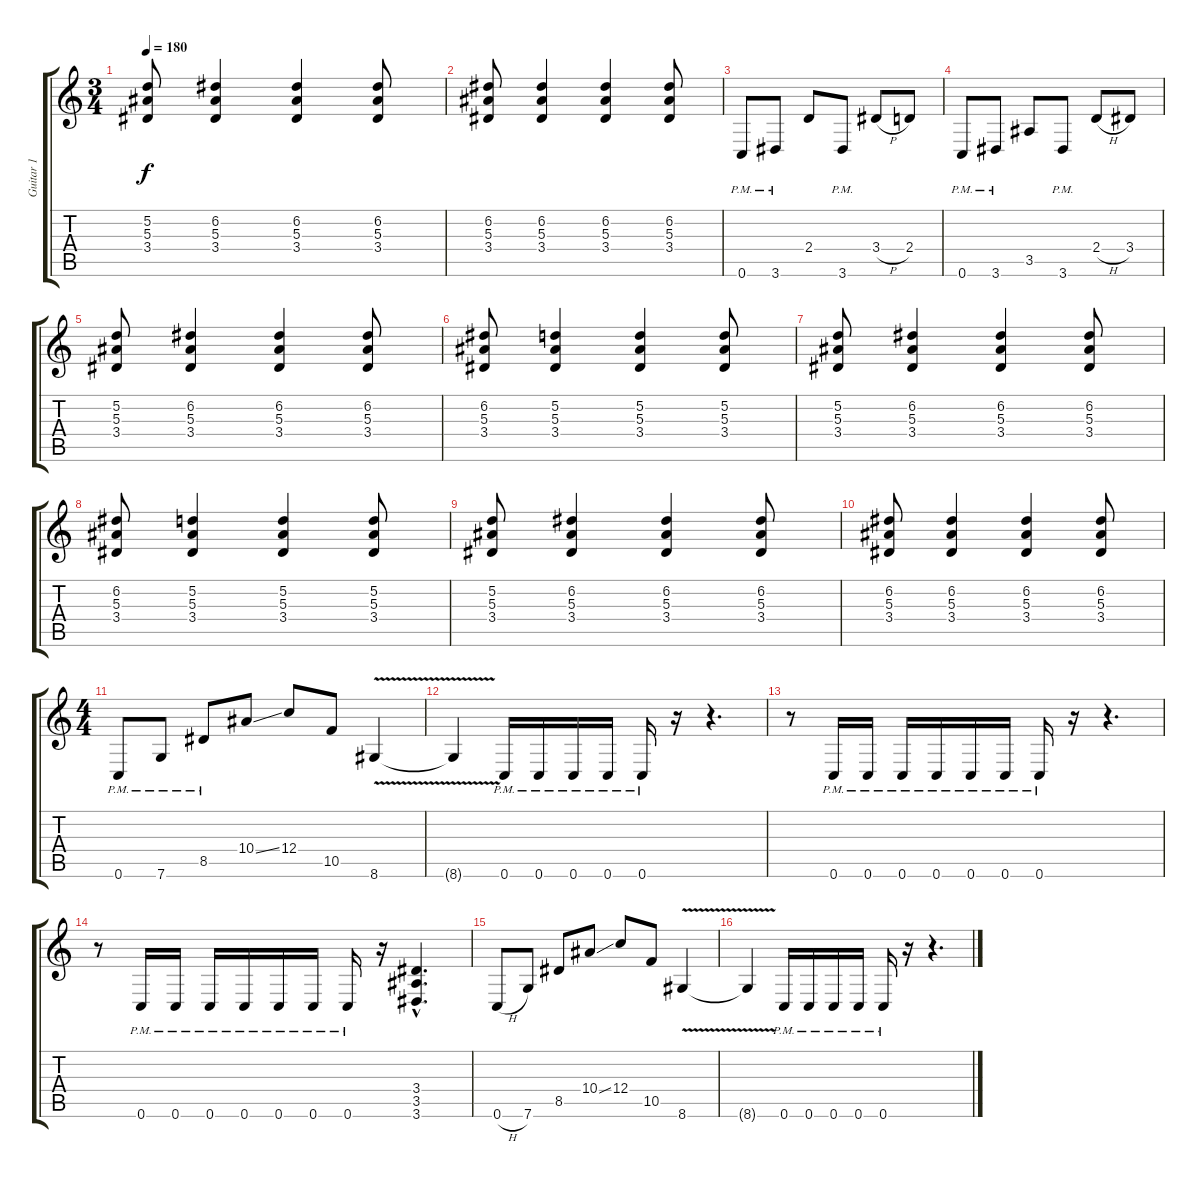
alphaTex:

\track ("Guitar 1" "Guitar 1") {instrument distortionguitar}
\staff {score tabs}
\tuning (D4 A3 F3 C3 G2 C2) {hide}
\ts (3 4)
\tempo 180
\clef g2
\ks c
(5.2 5.3 3.4).8{dy f} (6.2 5.3 3.4).4 (6.2 5.3 3.4).4 (6.2 5.3 3.4).8 |
(6.2 5.3 3.4).8 (6.2 5.3 3.4).4 (6.2 5.3 3.4).4 (6.2 5.3 3.4).8 |
0.6{pm}.8 3.6{pm}.8 2.4.8 3.6{pm}.8 3.4{h}.8 2.4.8 |
0.6{pm}.8 3.6{pm}.8 3.5.8 3.6{pm}.8 2.4{h}.8 3.4.8 |
(5.2 5.3 3.4).8 (6.2 5.3 3.4).4 (6.2 5.3 3.4).4 (6.2 5.3 3.4).8 |
(6.2 5.3 3.4).8 (5.2 5.3 3.4).4 (5.2 5.3 3.4).4 (5.2 5.3 3.4).8 |
(5.2 5.3 3.4).8 (6.2 5.3 3.4).4 (6.2 5.3 3.4).4 (6.2 5.3 3.4).8 |
(6.2 5.3 3.4).8 (5.2 5.3 3.4).4 (5.2 5.3 3.4).4 (5.2 5.3 3.4).8 |
(5.2 5.3 3.4).8 (6.2 5.3 3.4).4 (6.2 5.3 3.4).4 (6.2 5.3 3.4).8 |
(6.2 5.3 3.4).8 (6.2 5.3 3.4).4 (6.2 5.3 3.4).4 (6.2 5.3 3.4).8 |
\ts (4 4)
0.6{pm}.8 7.6{pm}.8 8.5{pm}.8 10.4{ss}.8 12.4.8 10.5.8 8.6{v}.4 |
8.6{t}.4 0.6{pm}.16 0.6{pm}.16 0.6{pm}.16 0.6{pm}.16 0.6{pm}.16 r.16 r.4{d} |
r.8 0.6{pm}.16 0.6{pm}.16 0.6{pm}.16 0.6{pm}.16 0.6{pm}.16 0.6{pm}.16 0.6{pm}.16 r.16 r.4{d} |
r.8 0.6{pm}.16 0.6{pm}.16 0.6{pm}.16 0.6{pm}.16 0.6{pm}.16 0.6{pm}.16 0.6{pm}.16 r.16 (3.4{hac} 3.5{hac} 3.6{hac}).4{d} |
0.6{h}.8 7.6.8 8.5.8 10.4{ss}.8 12.4.8 10.5.8 8.6{v}.4 |
8.6{t}.4 0.6{pm}.16 0.6{pm}.16 0.6{pm}.16 0.6{pm}.16 0.6{pm}.16 r.16 r.4{d}
